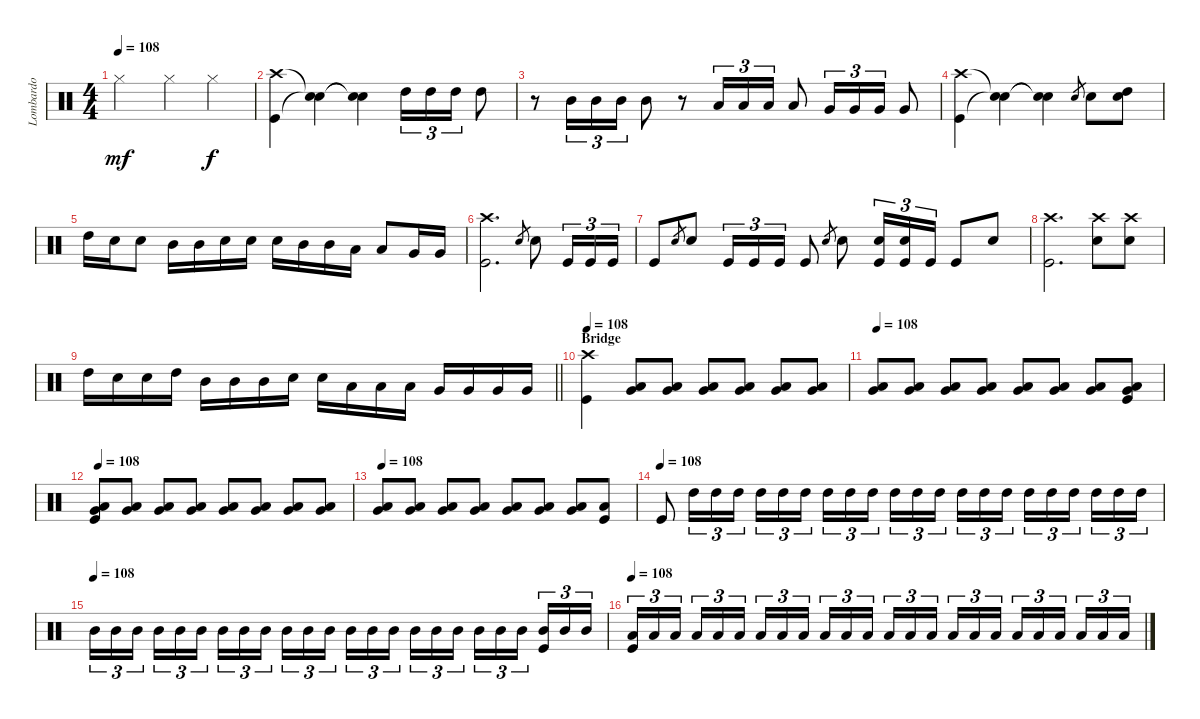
\track ("Lombardo" "Lombardo") {instrument percussion}
\staff {score}
\articulation defaults
\ts (4 4)
\tempo 108
\clef neutral
\ks c "Hi-Hat (closed)".2{dy mf} "Hi-Hat (closed)".4 "Hi-Hat (closed)".4{dy f}
|
("Crash high (hit)" "Kick (hit)").4 ("Snare (hit)"{t} "Snare (hit)"{t}).4 ("Snare (hit)"{t} "Snare (hit)"{t}).4 "High Tom (hit)".16{tu (3 2)} "High Tom (hit)".16{tu (3 2)} "High Tom (hit)".16{tu (3 2)} "High Tom (hit)".8 |
r.8 "Mid Tom (hit)".16{tu (3 2)} "Mid Tom (hit)".16{tu (3 2)} "Mid Tom (hit)".16{tu (3 2)} "Mid Tom (hit)".8 r.8 "Low Tom (hit)".16{tu (3 2)} "Low Tom (hit)".16{tu (3 2)} "Low Tom (hit)".16{tu (3 2)} "Low Tom (hit)".8 "Very Low Tom (hit)".16{tu (3 2)} "Very Low Tom (hit)".16{tu (3 2)} "Very Low Tom (hit)".16{tu (3 2)} "Very Low Tom (hit)".8 |
("Crash high (hit)" "Kick (hit)").4 ("Snare (hit)"{t} "Snare (hit)"{t}).4 ("Snare (hit)"{t} "Snare (hit)"{t}).4 "Snare (hit) 2".8{gr} "Snare (hit) 2".8 ("High Tom (hit)" "Snare (hit) 2").8 |
"High Tom (hit)".16 "Snare (hit) 2".16 "Snare (hit) 2".8 "Mid Tom (hit)".16 "Mid Tom (hit)".16 "Snare (hit) 2".16 "Snare (hit) 2".16 "Snare (hit) 2".16 "Mid Tom (hit)".16 "Mid Tom (hit)".16 "Low Tom (hit)".16 "Low Tom (hit)".8 "Very Low Tom (hit)".16 "Very Low Tom (hit)".16 |
("Crash high (hit)" "Kick (hit)").2{d} "Snare (hit) 2".8{gr} "Snare (hit) 2".8 "Kick (hit)".16{tu (3 2)} "Kick (hit)".16{tu (3 2)} "Kick (hit)".16{tu (3 2)} |
"Kick (hit)".8 "Snare (hit) 2".8{gr} "Snare (hit) 2".8 "Kick (hit)".16{tu (3 2)} "Kick (hit)".16{tu (3 2)} "Kick (hit)".16{tu (3 2)} "Kick (hit)".8 "Snare (hit) 2".8{gr} "Snare (hit) 2".8 ("Snare (hit) 2" "Kick (hit)").16{tu (3 2)} ("Snare (hit) 2" "Kick (hit)").16{tu (3 2)} "Kick (hit)".16{tu (3 2)} "Kick (hit)".8 "Snare (hit) 2".8 |
("Crash high (hit)" "Kick (hit)").2{d} ("Crash high (hit)" "Snare (hit) 2").8 ("Crash high (hit)" "Snare (hit) 2").8 |
\barLineRight lightlight "High Tom (hit)".16 "Snare (hit) 2".16 "Snare (hit) 2".16 "High Tom (hit)".16 "Mid Tom (hit)".16 "Mid Tom (hit)".16 "Mid Tom (hit)".16 "Snare (hit) 2".16 "Snare (hit) 2".16 "Low Tom (hit)".16 "Low Tom (hit)".16 "Low Tom (hit)".16 "Very Low Tom (hit)".16 "Very Low Tom (hit)".16 "Very Low Tom (hit)".16 "Very Low Tom (hit)".16
|
\section ("" "Bridge")
\tempo 108
("Crash high (hit)" "Kick (hit)").4 ("Low Floor Tom (hit)" "Very Low Tom (hit)").8 ("Low Floor Tom (hit)" "Very Low Tom (hit)").8 ("Low Floor Tom (hit)" "Very Low Tom (hit)").8 ("Low Floor Tom (hit)" "Very Low Tom (hit)").8 ("Low Floor Tom (hit)" "Very Low Tom (hit)").8 ("Low Floor Tom (hit)" "Very Low Tom (hit)").8 |
\tempo 108
("Low Floor Tom (hit)" "Very Low Tom (hit)").8 ("Low Floor Tom (hit)" "Very Low Tom (hit)").8 ("Low Floor Tom (hit)" "Very Low Tom (hit)").8 ("Low Floor Tom (hit)" "Very Low Tom (hit)").8 ("Low Floor Tom (hit)" "Very Low Tom (hit)").8 ("Low Floor Tom (hit)" "Very Low Tom (hit)").8 ("Low Floor Tom (hit)" "Very Low Tom (hit)").8 ("Low Floor Tom (hit)" "Very Low Tom (hit)" "Kick (hit)").8 |
\tempo 108
("Low Floor Tom (hit)" "Very Low Tom (hit)" "Kick (hit)").8 ("Low Floor Tom (hit)" "Very Low Tom (hit)").8 ("Low Floor Tom (hit)" "Very Low Tom (hit)").8 ("Low Floor Tom (hit)" "Very Low Tom (hit)").8 ("Low Floor Tom (hit)" "Very Low Tom (hit)").8 ("Low Floor Tom (hit)" "Very Low Tom (hit)").8 ("Low Floor Tom (hit)" "Very Low Tom (hit)").8 ("Low Floor Tom (hit)" "Very Low Tom (hit)").8 |
\tempo 108
("Low Floor Tom (hit)" "Very Low Tom (hit)").8 ("Low Floor Tom (hit)" "Very Low Tom (hit)").8 ("Low Floor Tom (hit)" "Very Low Tom (hit)").8 ("Low Floor Tom (hit)" "Very Low Tom (hit)").8 ("Low Floor Tom (hit)" "Very Low Tom (hit)").8 ("Low Floor Tom (hit)" "Very Low Tom (hit)").8 ("Low Floor Tom (hit)" "Very Low Tom (hit)").8 ("Low Floor Tom (hit)" "Kick (hit)").8 |
\tempo (108)
"Kick (hit)".8 "High Tom (hit)".16{tu (3 2)} "High Tom (hit)".16{tu (3 2)} "High Tom (hit)".16{tu (3 2)} "High Tom (hit)".16{tu (3 2)} "High Tom (hit)".16{tu (3 2)} "High Tom (hit)".16{tu (3 2)} "High Tom (hit)".16{tu (3 2)} "High Tom (hit)".16{tu (3 2)} "High Tom (hit)".16{tu (3 2)} "High Tom (hit)".16{tu (3 2)} "High Tom (hit)".16{tu (3 2)} "High Tom (hit)".16{tu (3 2)} "High Tom (hit)".16{tu (3 2)} "High Tom (hit)".16{tu (3 2)} "High Tom (hit)".16{tu (3 2)} "High Tom (hit)".16{tu (3 2)} "High Tom (hit)".16{tu (3 2)} "High Tom (hit)".16{tu (3 2)} "High Tom (hit)".16{tu (3 2)} "High Tom (hit)".16{tu (3 2)} "High Tom (hit)".16{tu (3 2)} |
\tempo (108)
"Mid Tom (hit)".16{tu (3 2)} "Mid Tom (hit)".16{tu (3 2)} "Mid Tom (hit)".16{tu (3 2)} "Mid Tom (hit)".16{tu (3 2)} "Mid Tom (hit)".16{tu (3 2)} "Mid Tom (hit)".16{tu (3 2)} "Mid Tom (hit)".16{tu (3 2)} "Mid Tom (hit)".16{tu (3 2)} "Mid Tom (hit)".16{tu (3 2)} "Mid Tom (hit)".16{tu (3 2)} "Mid Tom (hit)".16{tu (3 2)} "Mid Tom (hit)".16{tu (3 2)} "Mid Tom (hit)".16{tu (3 2)} "Mid Tom (hit)".16{tu (3 2)} "Mid Tom (hit)".16{tu (3 2)} "Mid Tom (hit)".16{tu (3 2)} "Mid Tom (hit)".16{tu (3 2)} "Mid Tom (hit)".16{tu (3 2)} "Mid Tom (hit)".16{tu (3 2)} "Mid Tom (hit)".16{tu (3 2)} "Mid Tom (hit)".16{tu (3 2)} ("Mid Tom (hit)" "Kick (hit)").16{tu (3 2)} "Mid Tom (hit)".16{tu (3 2)} "Mid Tom (hit)".16{tu (3 2)} |
\tempo 108
("Low Tom (hit)" "Kick (hit)").16{tu (3 2)} "Low Tom (hit)".16{tu (3 2)} "Low Tom (hit)".16{tu (3 2)} "Low Tom (hit)".16{tu (3 2)} "Low Tom (hit)".16{tu (3 2)} "Low Tom (hit)".16{tu (3 2)} "Low Tom (hit)".16{tu (3 2)} "Low Tom (hit)".16{tu (3 2)} "Low Tom (hit)".16{tu (3 2)} "Low Tom (hit)".16{tu (3 2)} "Low Tom (hit)".16{tu (3 2)} "Low Tom (hit)".16{tu (3 2)} "Low Tom (hit)".16{tu (3 2)} "Low Tom (hit)".16{tu (3 2)} "Low Tom (hit)".16{tu (3 2)} "Low Tom (hit)".16{tu (3 2)} "Low Tom (hit)".16{tu (3 2)} "Low Tom (hit)".16{tu (3 2)} "Low Tom (hit)".16{tu (3 2)} "Low Tom (hit)".16{tu (3 2)} "Low Tom (hit)".16{tu (3 2)} "Low Tom (hit)".16{tu (3 2)} "Low Tom (hit)".16{tu (3 2)} "Low Tom (hit)".16{tu (3 2)}
